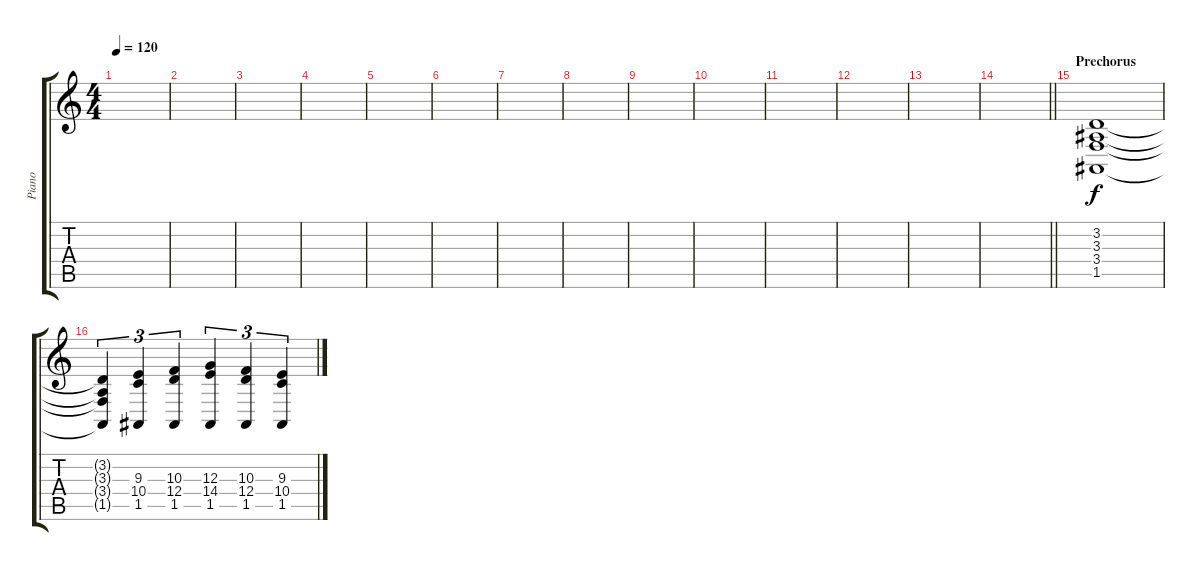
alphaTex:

\track ("Piano" "Piano") {instrument acousticgrandpiano}
\staff {score tabs}
\tuning (E4 B3 G3 D3 A2 E2) {hide}
\ts (4 4)
\tempo 120
\clef g2
\ks c
|
|
|
|
|
|
|
|
|
|
|
|
|
\barLineRight lightlight
|
\section ("" "Prechorus")
(3.2 3.3 3.4 1.5).1 |
(3.2{t} 3.3{t} 3.4{t} 1.5{t}).4{tu (3 2)} (9.3 10.4 1.5).4{tu (3 2)} (10.3 12.4 1.5).4{tu (3 2)} (12.3 14.4 1.5).4{tu (3 2)} (10.3 12.4 1.5).4{tu (3 2)} (9.3 10.4 1.5).4{tu (3 2)}
